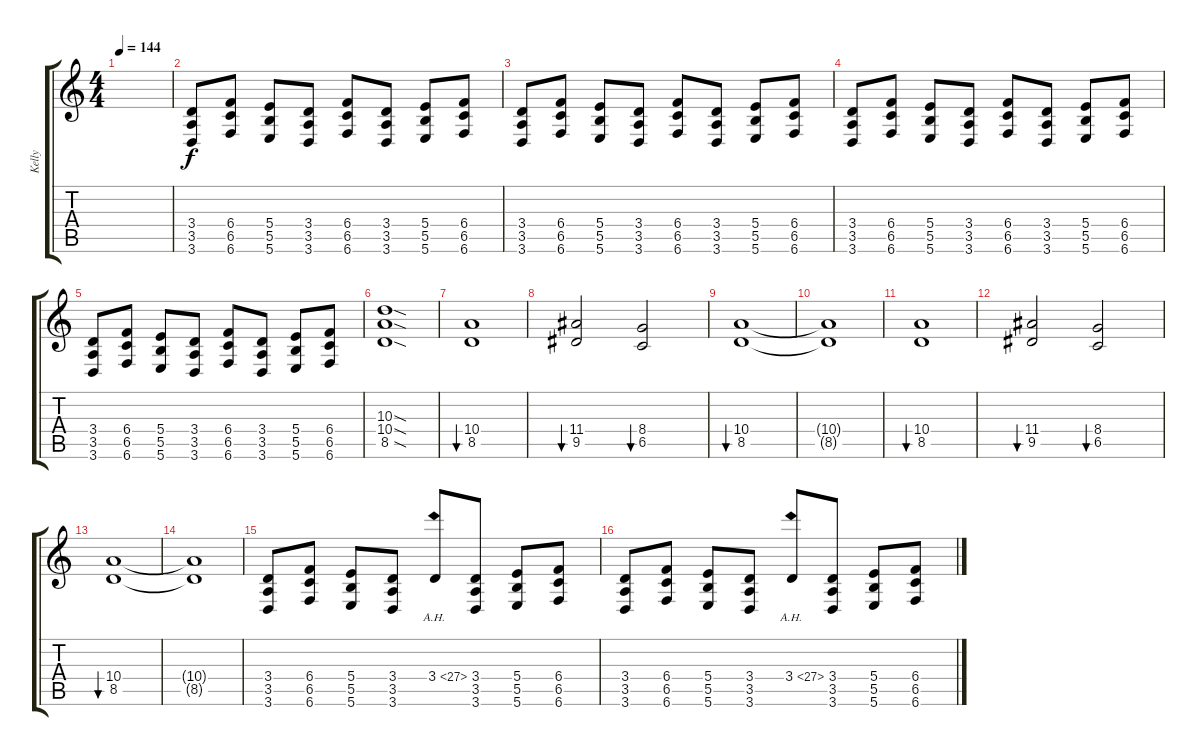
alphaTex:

\track ("Kelly" "Kelly") {instrument acousticguitarsteel}
\staff {score tabs}
\tuning (Db4 Ab3 E3 B2 Gb2 B1) {hide}
\ts (4 4)
\tempo 144
\clef g2
\ks c
|
(3.4 3.5 3.6).8{volume 13 balance 16 instrument overdrivenguitar} (6.4 6.5 6.6).8 (5.4 5.5 5.6).8 (3.4 3.5 3.6).8 (6.4 6.5 6.6).8 (3.4 3.5 3.6).8 (5.4 5.5 5.6).8 (6.4 6.5 6.6).8 |
(3.4 3.5 3.6).8{volume 13 balance 8 instrument overdrivenguitar} (6.4 6.5 6.6).8 (5.4 5.5 5.6).8 (3.4 3.5 3.6).8 (6.4 6.5 6.6).8 (3.4 3.5 3.6).8 (5.4 5.5 5.6).8 (6.4 6.5 6.6).8 |
(3.4 3.5 3.6).8 (6.4 6.5 6.6).8 (5.4 5.5 5.6).8 (3.4 3.5 3.6).8 (6.4 6.5 6.6).8 (3.4 3.5 3.6).8 (5.4 5.5 5.6).8 (6.4 6.5 6.6).8 |
(3.4 3.5 3.6).8 (6.4 6.5 6.6).8 (5.4 5.5 5.6).8 (3.4 3.5 3.6).8 (6.4 6.5 6.6).8 (3.4 3.5 3.6).8 (5.4 5.5 5.6).8 (6.4 6.5 6.6).8 |
(10.3{sod} 10.4{sod} 8.5{sod}).1 |
(10.4 8.5).1{bu 120 volume 15 balance 8 instrument acousticguitarsteel} |
(11.4 9.5).2{bu 120} (8.4 6.5).2{bu 120} |
(10.4 8.5).1{bu 120} |
(10.4{t} 8.5{t}).1 |
(10.4 8.5).1{bu 120} |
(11.4 9.5).2{bu 120} (8.4 6.5).2{bu 120} |
(10.4 8.5).1{bu 120} |
(10.4{t} 8.5{t}).1 |
(3.4 3.5 3.6).8{volume 13 instrument overdrivenguitar} (6.4 6.5 6.6).8 (5.4 5.5 5.6).8 (3.4 3.5 3.6).8 3.4{ah 24}.8 (3.4 3.5 3.6).8 (5.4 5.5 5.6).8 (6.4 6.5 6.6).8 |
(3.4 3.5 3.6).8 (6.4 6.5 6.6).8 (5.4 5.5 5.6).8 (3.4 3.5 3.6).8 3.4{ah 24}.8 (3.4 3.5 3.6).8 (5.4 5.5 5.6).8 (6.4 6.5 6.6).8
